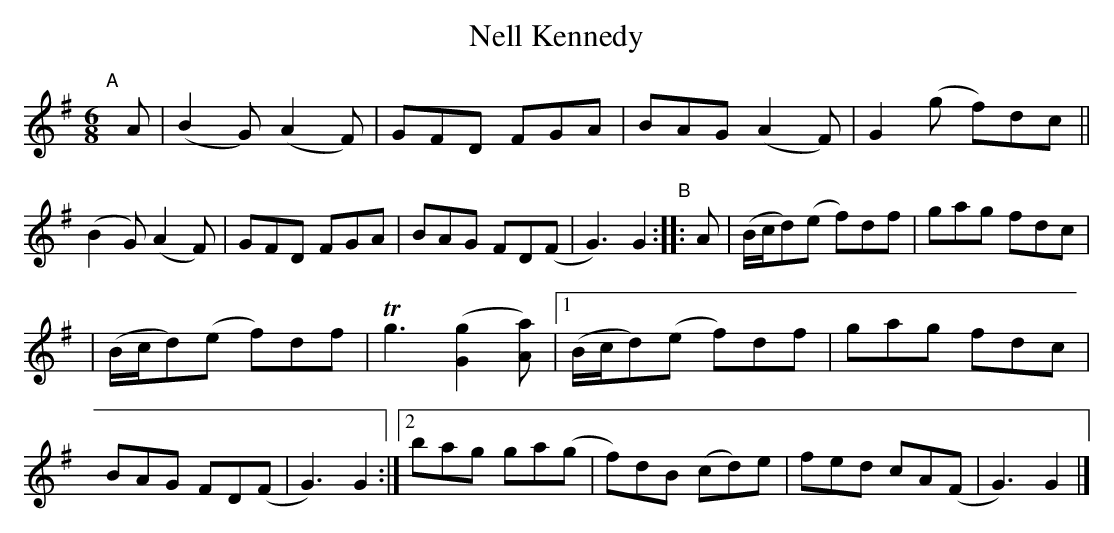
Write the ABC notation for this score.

X:1
T: Nell Kennedy
M: 6/8
L: 1/8
K: G
"^A"[|] A \
|  (B2G) (A2F) | GFD FGA | BAG (A2F) | G2(g f)dc \
|| (B2G) (A2F) | GFD FGA | BAG FD(F | G3) G2 \
"^B":: A | (B/c/d)(e f)df | gag fdc |
|   (B/c/d)(e f)df | Tg3 ([G2g2][Aa]) \
|[1 (B/c/d)(e f)df | gag fdc | BAG FD(F | G3) G2 \
:|[2 bag ga(g | f)dB (cd)e | fed cA(F | G3) G2 |]
